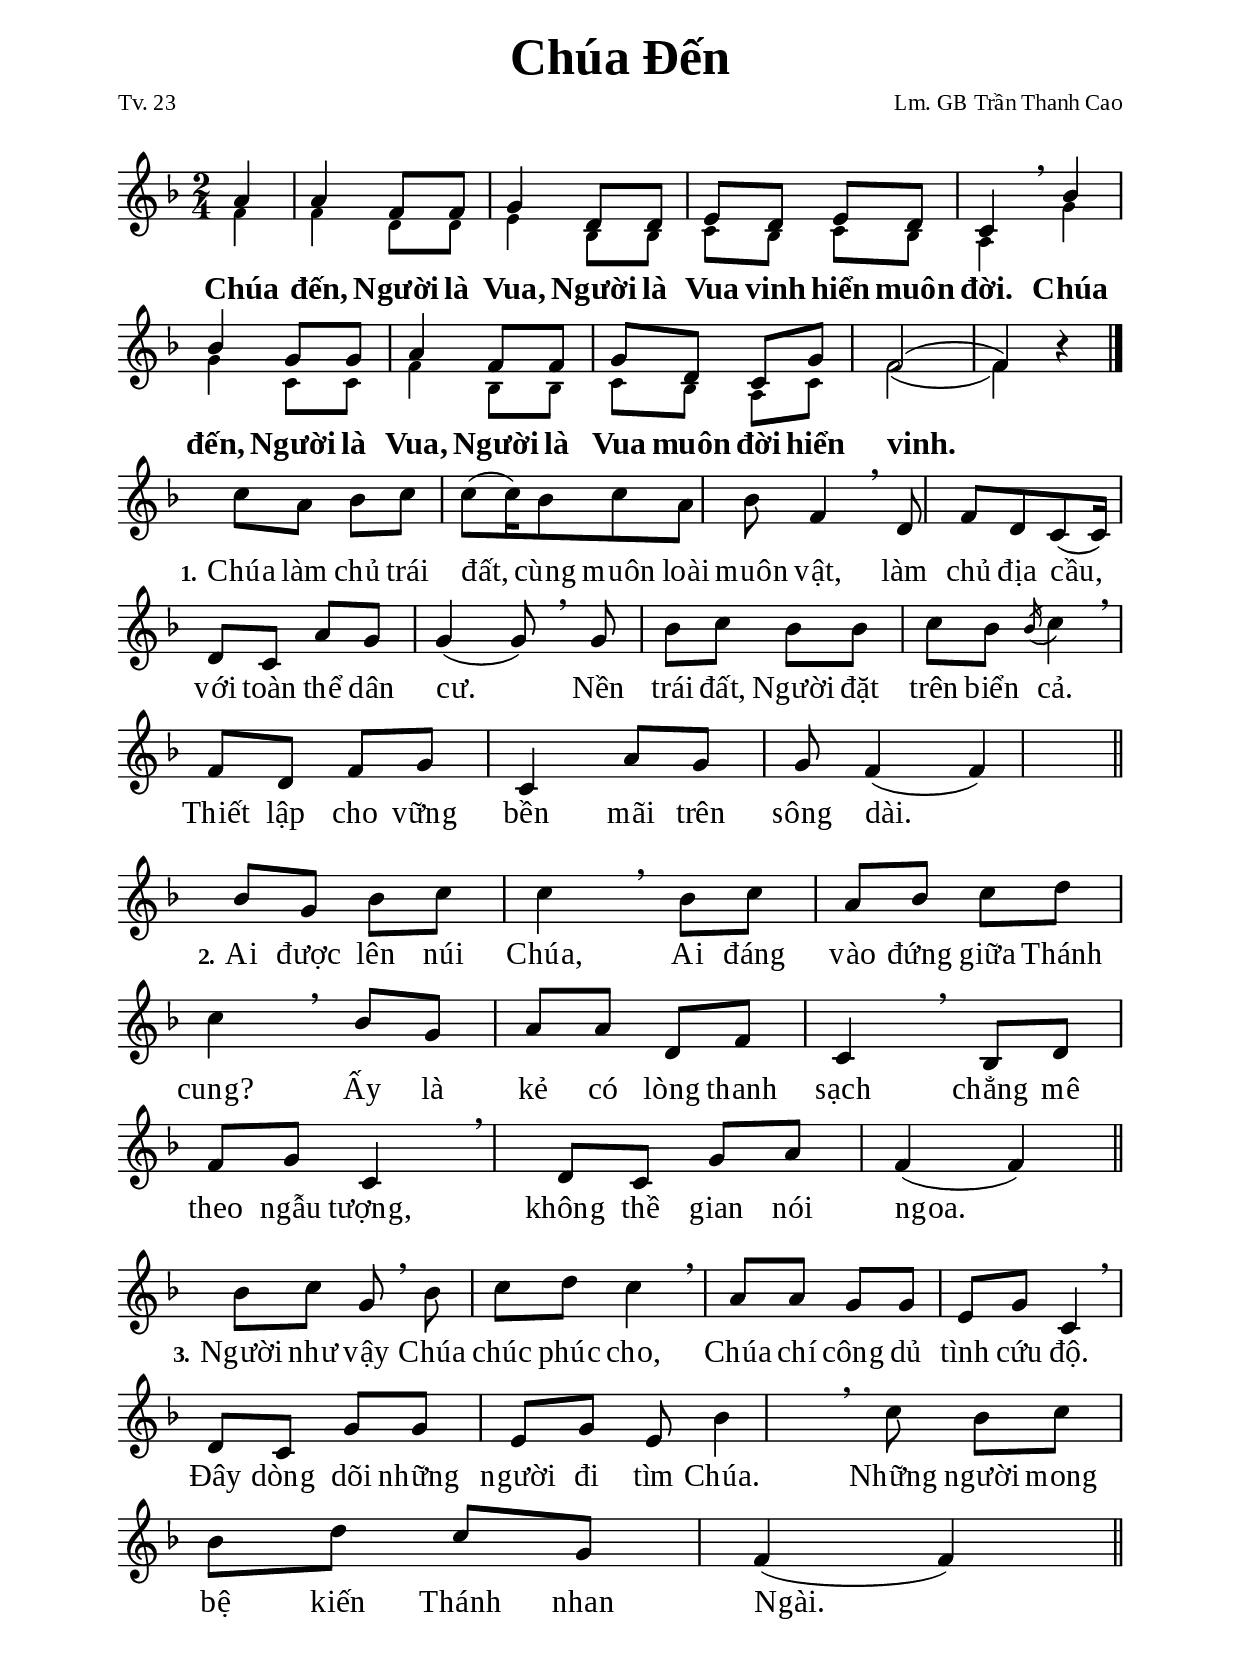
% Cài đặt chung
\version "2.20.0"
\include "english.ly"

\header {
  title = \markup { \fontsize #3 "Chúa Đến" }
  poet = "Tv. 23"
  composer = "Lm. GB Trần Thanh Cao"
  arranger = " "
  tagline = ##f
}

\paper {
  #(set-paper-size "a4")
  top-margin = 10\mm
  bottom-margin = 10\mm
  left-margin = 20\mm
  right-margin = 20\mm
  indent = #0
  #(define fonts
    (make-pango-font-tree
      "Liberation Serif"
      "Liberation Serif"
      "Liberation Serif"
      (/ 20 20)))
  page-count = #1
}

% Nhạc điệp khúc
nhacDiepKhucSop= \relative c'' {
  \partial 4 a4 |
  a4 f8 f |
  g4 d8 d |
  e d e d |
  c4 \breathe bf' |
  bf g8 g |
  a4 f8 f |
  g d c g' |
  f2 ( |
  f4) r \bar "|."
}

nhacDiepKhucBass= \relative c' {
  \partial 4 f4 |
  f d8 d |
  e4 bf8 bf |
  c bf c bf |
  a4 g' |
  g c,8 c |
  f4 bf,8 bf |
  c bf a c |
  f2 ( |
  f4) r
}

% Nhạc phiên khúc
nhacPhienKhucMot = \relative c'' {
  c8 a bf c c (c16) bf8 c a bf f4 \breathe
  d8 f d c (c16) d8 c a' g g4 (g8) \breathe
  g8 bf c bf bf c bf \acciaccatura bf16 c4 \breathe
  f,8 d f g c,4 a'8 g g f4 (f) \bar "||"
}

nhacPhienKhucHai = \relative c'' {
  bf8 g bf c c4 \breathe
  bf8 c a bf c d c4 \breathe
  bf8 g a a d, f c4 \breathe
  bf8 d f g c,4 \breathe
  d8 c g' a f4 (f) \bar "||"
}

nhacPhienKhucBa = \relative c'' {
  bf8 c g \breathe
  bf c d c4 \breathe
  a8 a g g e g c,4 \breathe
  d8 c g' g e g e bf'4 \breathe
  c8 bf c bf d c g f4 (f) \bar "||"
}

% Lời điệp khúc
loiDiepKhuc = \lyricmode {
  Chúa đến, Người là Vua,
  Người là Vua vinh hiển muôn đời.
  Chúa đến, Người là Vua,
  Người là Vua muôn đời hiển vinh.
}

% Lời phiên khúc
loiPhienKhucMot = \lyricmode {
  \set stanza = #"1."
  Chúa làm chủ trái đất, cùng muôn loài muôn vật,
  làm chủ địa cầu, với toàn thể dân cư.
  Nền trái đất, Người đặt trên biển cả.
  Thiết lập cho vững bền mãi trên sông dài.
}

loiPhienKhucHai = \lyricmode {
  \set stanza = #"2."
  Ai được lên núi Chúa,
  Ai đáng vào đứng giữa Thánh cung?
  Ấy là kẻ có lòng thanh sạch chẳng mê theo ngẫu tượng,
  không thề gian nói ngoa.
}

loiPhienKhucBa = \lyricmode {
  \set stanza = #"3."
  Người như vậy Chúa chúc phúc cho,
  Chúa chí công dủ tình cứu độ.
  Đây dòng dõi những người đi tìm Chúa.
  Những người mong bệ kiến Thánh nhan Ngài.
}

% Dàn trang
\score {
  \new ChoirStaff <<
    \new Staff = diepKhuc \with {
        \consists "Merge_rests_engraver"
        \magnifyStaff #(magstep +1)
      }
      <<
      \new Voice = beSop {
        \voiceOne \key f \major \time 2/4 \nhacDiepKhucSop
      }
      \new Voice = beBas {
        \override NoteHead.font-size = #-2
        \voiceTwo \key f \major \time 2/4 \nhacDiepKhucBass
      }
    >>
    \new Lyrics \lyricsto beSop \loiDiepKhuc
  >>
  \layout {
    \override Lyrics.LyricText.font-series = #'bold
    \override Lyrics.LyricText.font-size = #+3
    \override Lyrics.LyricSpace.minimum-distance = #0.5
    \override Score.BarNumber.break-visibility = ##(#f #f #f)
    \override Score.SpacingSpanner.uniform-stretching = ##t
  }
}

\score {
  \new ChoirStaff <<
    \new Staff = phienKhuc \with {
        \magnifyStaff #(magstep +1)
      }
      <<
      \new Voice = beSop {
        \key f \major \time 2/4 \nhacPhienKhucMot
      }
    >>
    \new Lyrics \lyricsto beSop \loiPhienKhucMot
  >>
  \layout {
    \override Staff.TimeSignature.transparent = ##t
    \override Lyrics.LyricText.font-size = #+3
    \override Lyrics.LyricSpace.minimum-distance = #0.5
    \override Score.BarNumber.break-visibility = ##(#f #f #f)
    \override Score.SpacingSpanner.uniform-stretching = ##t
    \set Score.barAlways = ##t
    \set Score.defaultBarType = ""
  } 
}

\score {
  \new ChoirStaff <<
    \new Staff = phienKhuc \with {
        \magnifyStaff #(magstep +1)
      }
      <<
      \new Voice = beSop {
        \key f \major \time 2/4 \nhacPhienKhucHai
      }
    >>
    \new Lyrics \lyricsto beSop \loiPhienKhucHai
  >>
  \layout {
    \override Staff.TimeSignature.transparent = ##t
    \override Lyrics.LyricText.font-size = #+3
    \override Lyrics.LyricSpace.minimum-distance = #0.5
    \override Score.BarNumber.break-visibility = ##(#f #f #f)
    \override Score.SpacingSpanner.uniform-stretching = ##t
    \set Score.barAlways = ##t
    \set Score.defaultBarType = ""
  } 
}

\score {
  \new ChoirStaff <<
    \new Staff = phienKhuc \with {
        \magnifyStaff #(magstep +1)
      }
      <<
      \new Voice = beSop {
        \key f \major \time 2/4 \nhacPhienKhucBa
      }
    >>
    \new Lyrics \lyricsto beSop \loiPhienKhucBa
  >>
  \layout {
    \override Staff.TimeSignature.transparent = ##t
    \override Lyrics.LyricText.font-size = #+3
    \override Lyrics.LyricSpace.minimum-distance = #0.5
    \override Score.BarNumber.break-visibility = ##(#f #f #f)
    \override Score.SpacingSpanner.uniform-stretching = ##t
    \set Score.barAlways = ##t
    \set Score.defaultBarType = ""
  } 
}
